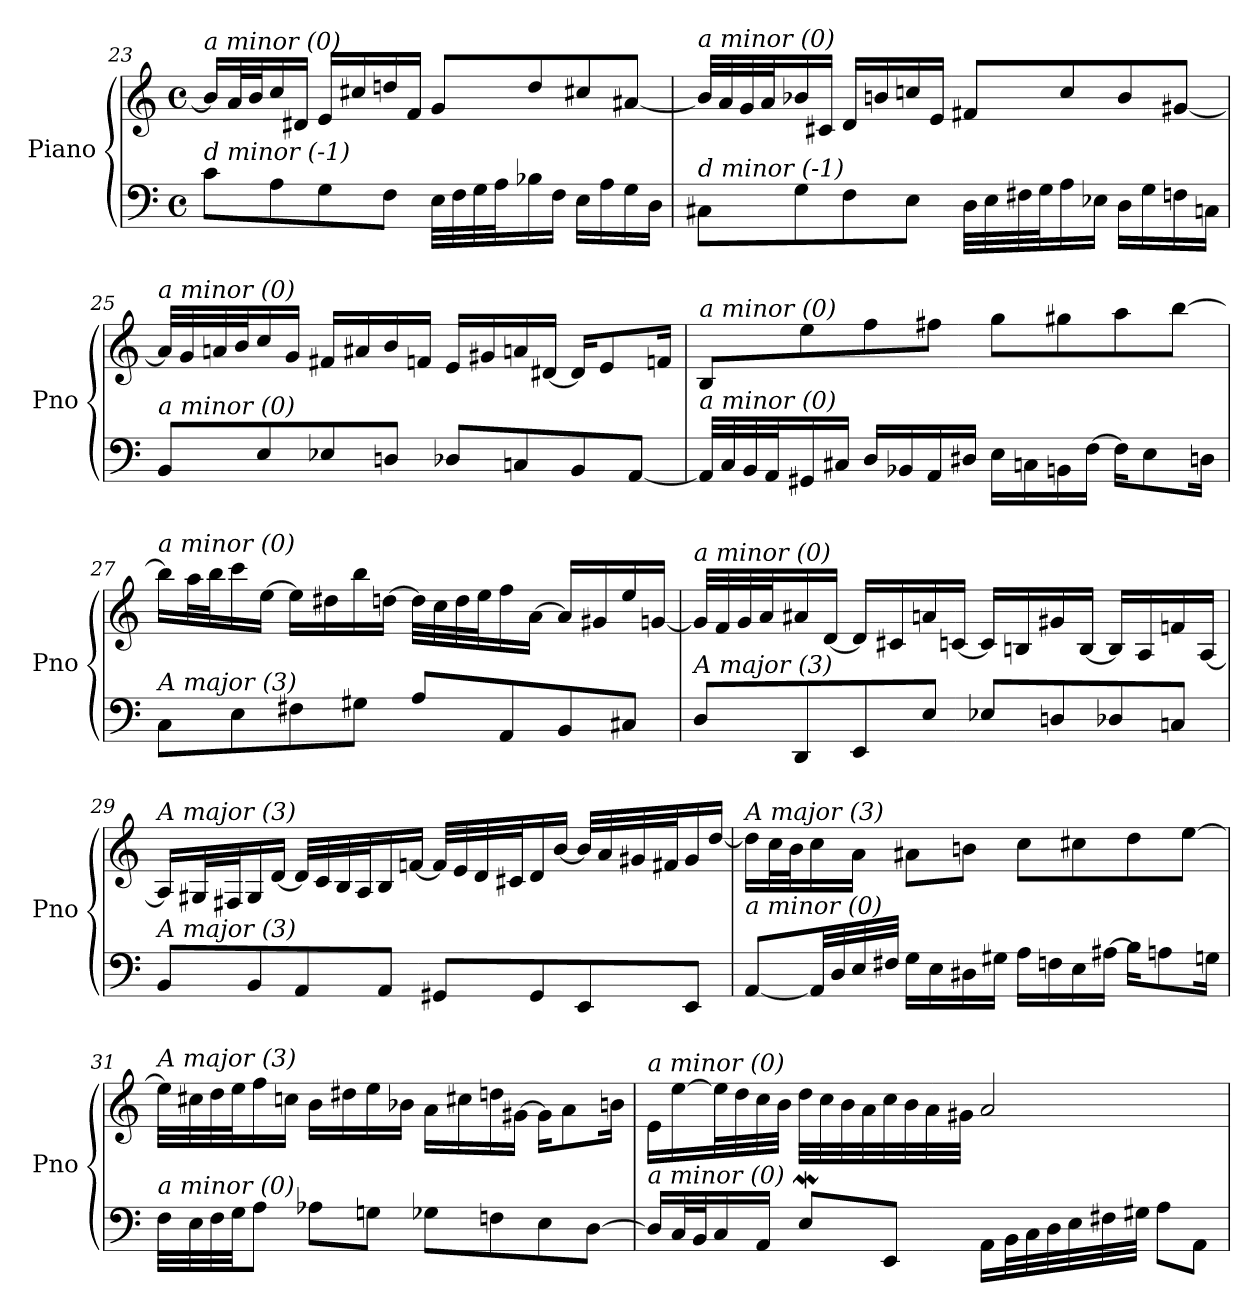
**kern	**kern
*part1	*part1
*staff2	*staff1
*I"Piano	*
*I'Pno	*
!!LO:PB:g=z
*clefF4	*clefG2
*k[]	*k[]
*M4/4	*M4/4
*met(c)	*met(c)
=23	=23
!	!LO:TX:i:t=a minor (0)
!LO:TX:i:t=d minor (-1)	!
8c\L	16b/LL]
.	32a/L
.	32b/J
8A\	16cc/
.	16d#X/JJ
8G\	16e/LL
.	16cc#X/
8F\J	16ddn/
.	16f/JJ
32E\LLL	8g/L
32F\	.
32G\	.
32A\J	.
16B-X\	8dd/
16F\JJ	.
16E\LL	8cc#X/
16A\	.
16G\	[8a#Xi/J
16D\JJ	.
=24	=24
!	!LO:TX:i:t=a minor (0)
!LO:TX:i:t=d minor (-1)	!
8C#X\L	32b-/LLL]
.	32a/
.	32g/
.	32a/J
8G\	16b-X/
.	16c#X/JJ
8F\	16d/LL
.	16bn/
8E\J	16ccn/
.	16e/JJ
32D\LLL	8f#X/L
32E\	.
32F#X\	.
32G\J	.
16A\	8cc/
16E-Xj\JJ	.
16D\LL	8b/
16G\	.
16Fn\	[8g#Xi/J
16Cn\JJ	.
!!LO:LB:g=z
=25	=25
!	!LO:TX:i:t=a minor (0)
!LO:TX:i:t=a minor (0)	!
8BB/L	32a-/LLL]
.	32g/
.	32an/
.	32b/J
8E/	16cc/
.	16g/JJ
8E-XZ/	16f#X/LL
.	16a#X/
8Dn/J	16b/
.	16fn/JJ
8D-XZ/L	16e/LL
.	16g#X/
8Cn/	16an/
.	[16d#X/JJ
8BB/	16d#/KL]
.	8e/
[8AA/J	.
.	16fn/Jk
=26	=26
!	!LO:TX:i:t=a minor (0)
!LO:TX:i:t=a minor (0)	!
32AA/LLL]	8B/L
32C/	.
32BB/	.
32AA/J	.
16GG#X/	8ee\
16C#X/JJ	.
16D/LL	8ff\
16BB-Xj/	.
16AA/	8ff#X\J
16D#X/JJ	.
16E\LL	8gg\L
16Cn\	.
16BBn\	8gg#X\
[16F\JJ	.
16F\KL]	8aa\
8E\	.
.	[8bb\J
16Dn\Jk	.
!!LO:LB:g=z
=27	=27
!	!LO:TX:i:t=a minor (0)
!LO:TX:i:t=A major (3)	!
8C\L	16bb\LL]
.	32aa\L
.	32bb\J
8E\	16ccc\
.	[16ee\JJ
8F#X\	16ee\LL]
.	16dd#X\
8G#X\J	16bb\
.	[16ddn\JJ
8A\L	32dd\LLL]
.	32cc\
.	32dd\
.	32ee\J
8AA/	16ff\
.	[16a\JJ
8BB/	16a/LL]
.	16g#X/
8C#X/J	16ee/
.	[16gn/JJ
=28	=28
!	!LO:TX:i:t=a minor (0)
!LO:TX:i:t=A major (3)	!
8D/L	32g/LLL]
.	32f/
.	32g/
.	32a/J
8DD/	16a#Xi/
.	[16d/JJ
8EE/	16d/LL]
.	16c#X/
8E/J	16a/
.	[16cn/JJ
8E-XZ/L	16c/LL]
.	16Bn/
8Dn/	16g#X/
.	[16B/JJ
8D-XZ/	16B/LL]
.	16A/
8Cn/J	16fn/
.	[16A/JJ
!!LO:LB:g=z
=29	=29
!	!LO:TX:i:t=A major (3)
!LO:TX:i:t=A major (3)	!
8BB/L	16A/LL]
.	32G#X/L
.	32F#X/J
8BB/	16G#/
.	[16d/JJ
8AA/	32d/LLL]
.	32c/
.	32B/
.	32A/J
8AA/J	16B/
.	[16fn/JJ
8GG#X/L	32f/LLL]
.	32e/
.	32d/
.	32c#X/J
8GG#/	16d/
.	[16b/JJ
8EE/	32b/LLL]
.	32a/
.	32g#X/
.	32f#X/J
8EE/J	16g#/
.	[16dd/JJ
=30	=30
!	!LO:TX:i:t=A major (3)
!LO:TX:i:t=a minor (0)	!
[8AA/L	16dd\LL]
.	32cc\L
.	32b\J
32AA/LL]	16cc\
32D/	.
32E/	16a\JJ
32F#X/JJJ	.
16G\LL	8a#Xi\L
16E\	.
16D#X\	8bn\J
16G#X\JJ	.
16A\LL	8cc\L
16Fn\	.
16E\	8cc#X\
[16A#Xi\JJ	.
16B-\KL]	8dd\
8A\	.
.	[8ee\J
16Gn\Jk	.
!!LO:LB:g=z
=31	=31
!	!LO:TX:i:t=A major (3)
!LO:TX:i:t=a minor (0)	!
32F\LLL	32ee\LLL]
32E\	32cc#X\
32F\	32dd\
32G\JJ	32ee\J
8A\J	16ff\
.	16ccn\JJ
8A-XZ\L	16b\LL
.	16dd#X\
8Gn\J	16ee\
.	16b-Xj\JJ
8G-XZ\L	16a\LL
.	16cc#X\
8Fn\	16ddn\
.	[16g#X\JJ
8E\	16g#\KL]
.	8a\
[8D\J	.
.	16bn\Jk
=32	=32
!	!LO:TX:i:t=a minor (0)
!LO:TX:i:t=a minor (0)	!
16D/LL]	16e\LL
32C/L	[16ee\
32BB/J	.
16C/	32ee\L]
.	32dd\
16AA/JJ	32cc\
.	32b\JJJ
8EW/L	32dd\LLL
.	32cc\
.	32b\
.	32a\
8EE/J	32cc\
.	32b\
.	32a\
.	32g#X\JJJ
16AA\LL	2a/
32BB\L	.
32C\	.
32D\	.
32E\	.
32F#X\	.
32G#X\JJJ	.
8A\L	.
8AA\J	.
=	=
*-	*-
